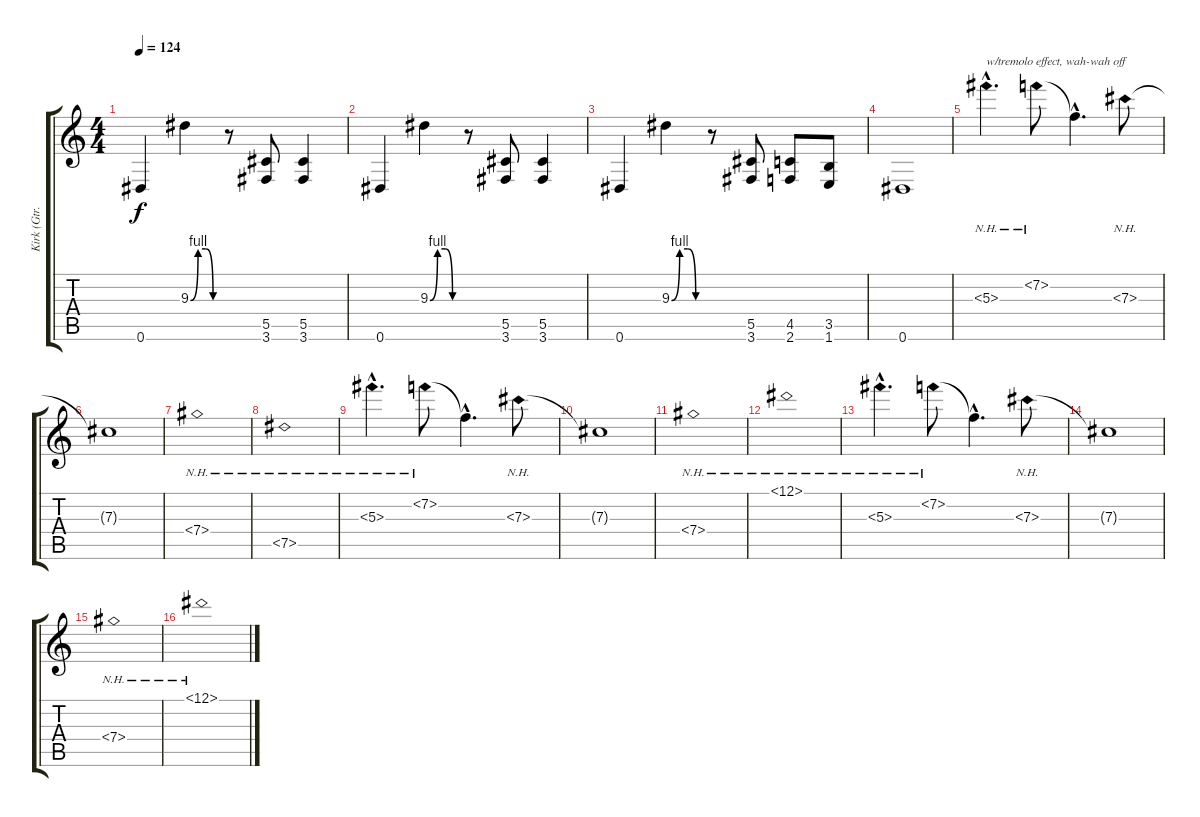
\track ("Kirk (Gtr.1)" "Kirk (Gtr.") {instrument overdrivenguitar}
\staff {score tabs}
\tuning (Eb4 Bb3 Gb3 Db3 Ab2 Eb2) {hide}
\ts (4 4)
\tempo 124
\clef g2
\ks c
0.6.4{dy f} 9.3{be (custom 0 0 15 4 30 4 45 0 60 0)}.4 r.8 (5.5 3.6).8 (5.5 3.6).4 |
0.6.4 9.3{be (custom 0 0 15 4 30 4 45 0 60 0)}.4 r.8 (5.5 3.6).8 (5.5 3.6).4 |
0.6.4 9.3{be (custom 0 0 15 4 30 4 45 0 60 0)}.4 r.8 (5.5 3.6).8 (4.5 2.6).8 (3.5 1.6).8 |
0.6.1 |
5.3{nh hac}.4{d txt "w/tremolo effect, wah-wah off" volume 16 instrument altosax} 7.2{nh}.8 7.2{hac t}.4{d} 7.3{nh}.8 |
7.3{t}.1 |
7.4{nh}.1 |
7.5{nh}.1 |
5.3{nh hac}.4{d} 7.2{nh}.8 7.2{hac t}.4{d} 7.3{nh}.8 |
7.3{t}.1 |
7.4{nh}.1 |
12.1{nh}.1 |
5.3{nh hac}.4{d} 7.2{nh}.8 7.2{hac t}.4{d} 7.3{nh}.8 |
7.3{t}.1 |
7.4{nh}.1 |
12.1{nh}.1
